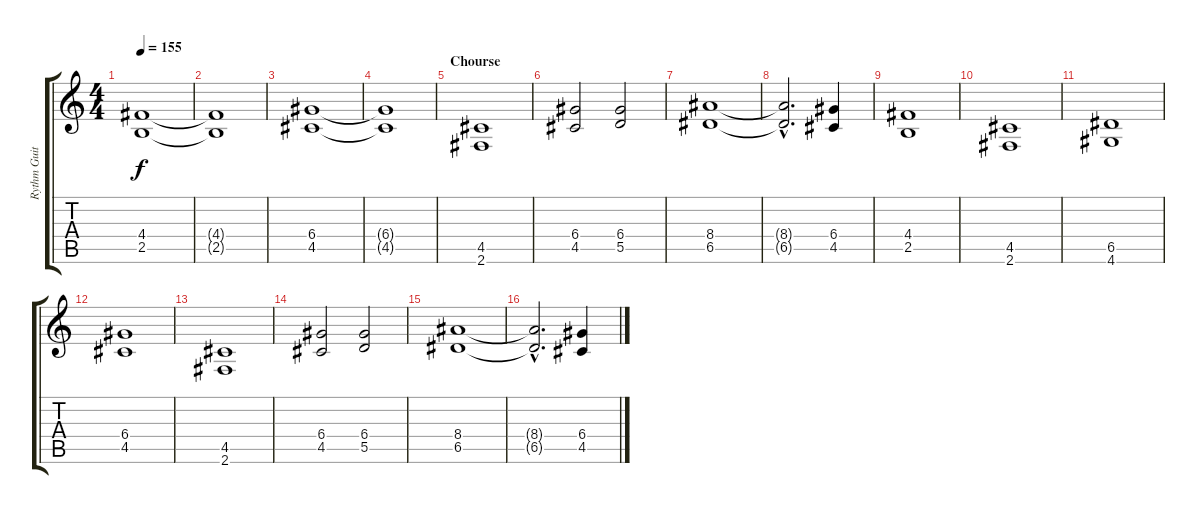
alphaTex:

\track ("Rythm Guitar" "Rythm Guit") {instrument distortionguitar}
\staff {score tabs}
\tuning (E4 B3 G3 D3 A2 E2) {hide}
\ts (4 4)
\tempo 155
\clef g2
\ks c
(4.4 2.5).1{dy f} |
(4.4{t} 2.5{t}).1 |
(6.4 4.5).1 |
(6.4{t} 4.5{t}).1 |
\section ("" "Chourse")
(4.5 2.6).1 |
(6.4 4.5).2 (6.4 5.5).2 |
(8.4 6.5).1 |
(8.4{hac t} 6.5{hac t}).2{d} (6.4 4.5).4 |
(4.4 2.5).1 |
(4.5 2.6).1 |
(6.5 4.6).1 |
(6.4 4.5).1 |
(4.5 2.6).1 |
(6.4 4.5).2 (6.4 5.5).2 |
(8.4 6.5).1 |
(8.4{hac t} 6.5{hac t}).2{d} (6.4 4.5).4
